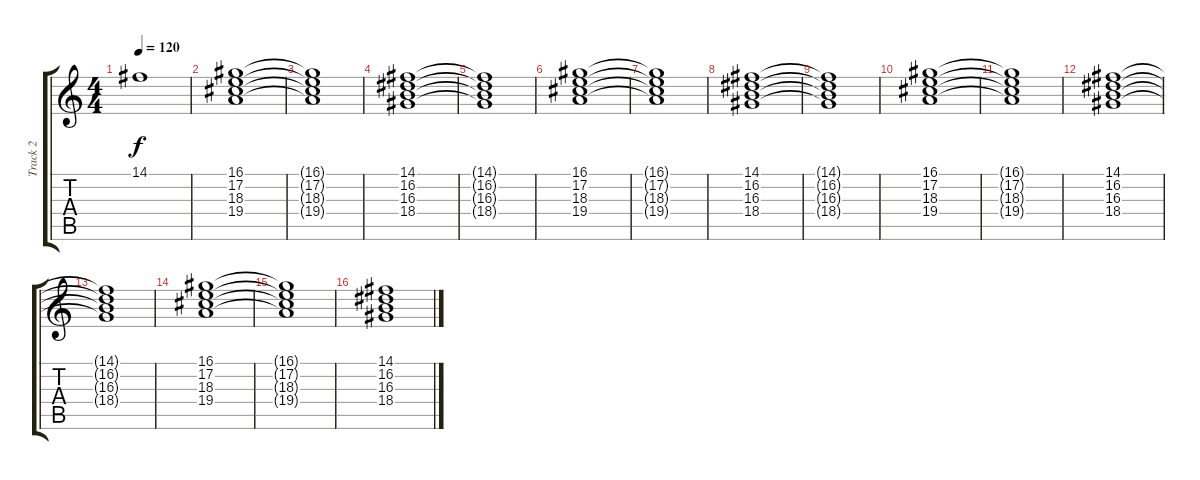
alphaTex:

\track ("Track 2" "Track 2") {instrument pad8sweep}
\staff {score tabs}
\tuning (E4 B3 G3 D3 A2 E2) {hide}
\ts (4 4)
\tempo 120
\clef g2
\ks c
14.1.1{dy f} |
(16.1 17.2 18.3 19.4).1 |
(16.1{t} 17.2{t} 18.3{t} 19.4{t}).1 |
(14.1 16.2 16.3 18.4).1 |
(14.1{t} 16.2{t} 16.3{t} 18.4{t}).1 |
(16.1 17.2 18.3 19.4).1 |
(16.1{t} 17.2{t} 18.3{t} 19.4{t}).1 |
(14.1 16.2 16.3 18.4).1 |
(14.1{t} 16.2{t} 16.3{t} 18.4{t}).1 |
(16.1 17.2 18.3 19.4).1 |
(16.1{t} 17.2{t} 18.3{t} 19.4{t}).1 |
(14.1 16.2 16.3 18.4).1 |
(14.1{t} 16.2{t} 16.3{t} 18.4{t}).1 |
(16.1 17.2 18.3 19.4).1 |
(16.1{t} 17.2{t} 18.3{t} 19.4{t}).1 |
(14.1 16.2 16.3 18.4).1
